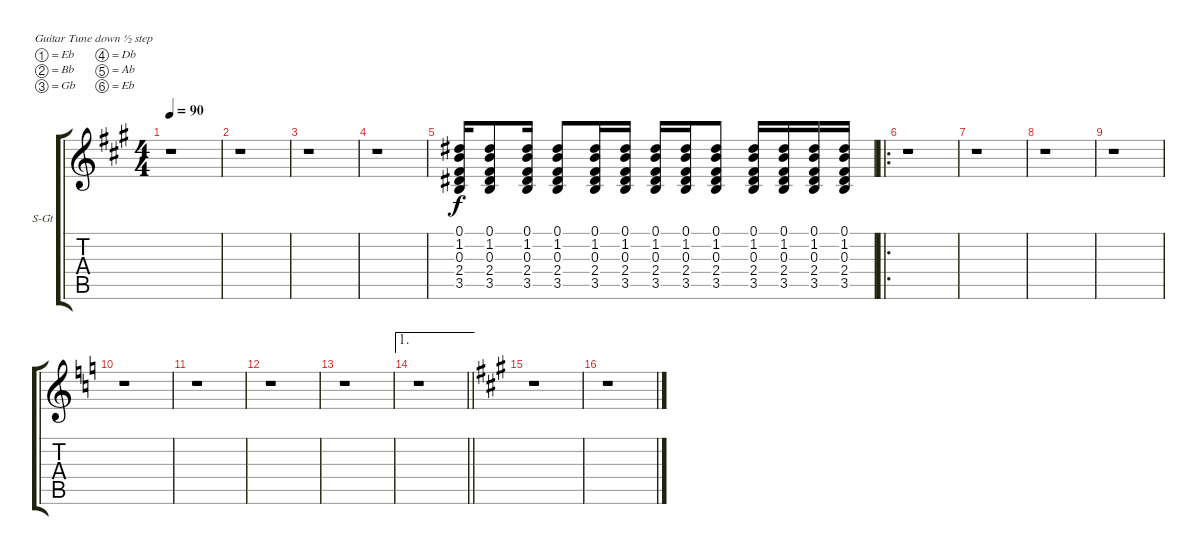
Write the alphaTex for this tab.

\bracketExtendMode groupsimilarinstruments
\firstSystemTrackNameOrientation horizontal
\otherSystemsTrackNameOrientation horizontal
\track ("Untitled" "S-Gt") {instrument acousticguitarsteel}
\staff {score tabs}
\tuning (Eb4 Bb3 Gb3 Db3 Ab2 Eb2)
\ts (4 4)
\tempo 90
\clef g2
\ks a
r.1{dy f} |
r.1 |
r.1 |
r.1 |
(0.1 1.2 0.3 2.4 3.5).16 (0.1 1.2 0.3 2.4 3.5).8 (0.1 1.2 0.3 2.4 3.5).16 (0.1 1.2 0.3 2.4 3.5).8 (0.1 1.2 0.3 2.4 3.5).16 (0.1 1.2 0.3 2.4 3.5).16 (0.1 1.2 0.3 2.4 3.5).16 (0.1 1.2 0.3 2.4 3.5).16 (0.1 1.2 0.3 2.4 3.5).8 (0.1 1.2 0.3 2.4 3.5).16 (0.1 1.2 0.3 2.4 3.5).16 (0.1 1.2 0.3 2.4 3.5).16 (0.1 1.2 0.3 2.4 3.5).16 |
\ro
r.1 |
r.1 |
r.1 |
r.1 |
\ks c
r.1 |
r.1 |
r.1 |
r.1 |
\ae 1
\barLineRight lightlight
r.1 |
\section ("" " ")
\ks a
r.1 |
r.1
